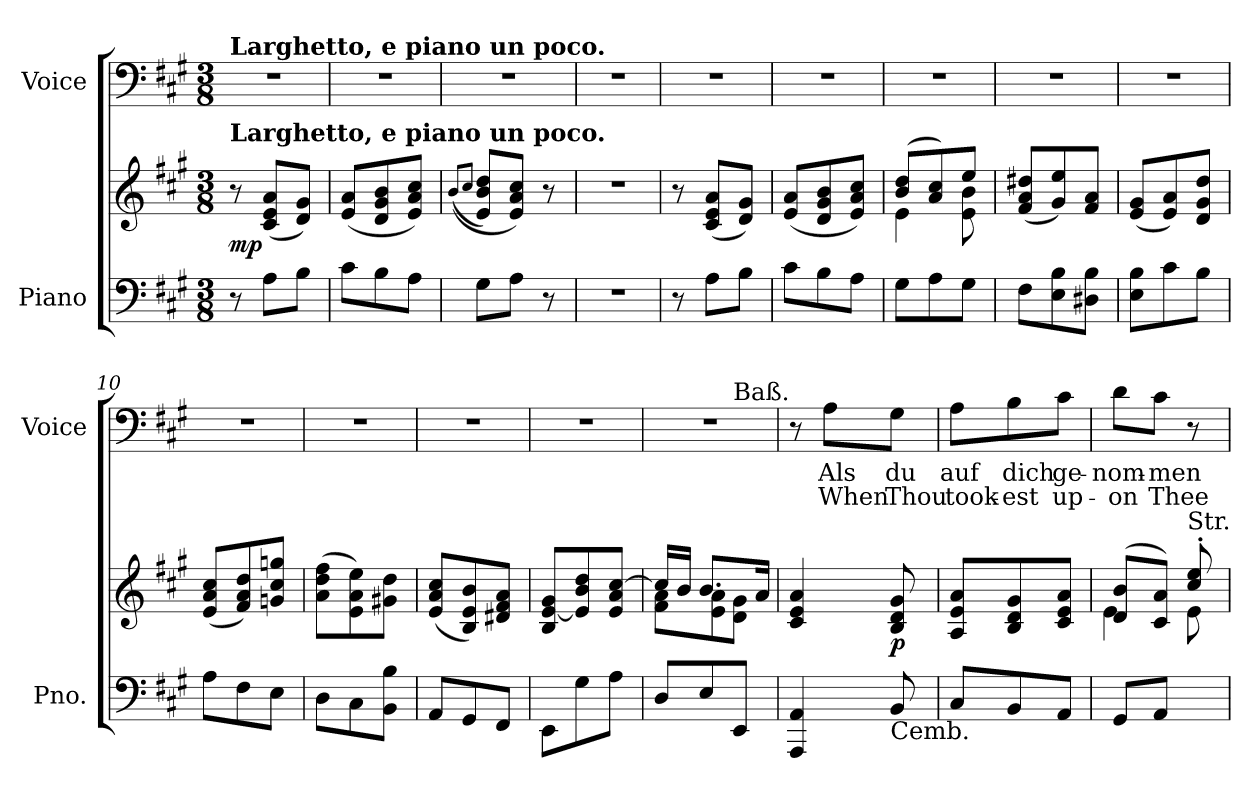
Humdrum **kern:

**kern	**kern	**dynam	**kern	**text	**text
*part2	*part2	*part2	*part1	*part1	*part1
*staff3	*staff2	*staff2/3	*staff1	*staff1	*staff1
*I"Piano	*	*	*I"Voice	*	*
*I'Pno.	*	*	*I'Voice	*	*
!!LO:PB:g=z
*clefF4	*clefG2	*	*clefF4	*	*
*k[f#c#g#]	*k[f#c#g#]	*	*k[f#c#g#]	*	*
*A:	*A:	*	*A:	*	*
*M3/8	*M3/8	*	*M3/8	*	*
=1	=1	=1	=1	=1	=1
!	!	!	!LO:TX:a:B:t=Larghetto, e piano un poco.	!	!
!	!LO:TX:a:B:t=Larghetto, e piano un poco.	!	!	!	!
!	!	!	!LO:N:vis=1	!	!
8r	8r	mp	4.r	.	.
8Ai\L	(8c#i/ 8ei 8aiL	.	.	.	.
8Bi\J	8di/ 8g#iJ)	.	.	.	.
=2	=2	=2	=2	=2	=2
!	!	!	!LO:N:vis=1	!	!
8c#i\L	(8ei/ 8aiL	.	4.r	.	.
8Bi\	8di/ 8g#i 8bi	.	.	.	.
8Ai\J	8ei/ 8ai 8cc#iJ)	.	.	.	.
=3	=3	=3	=3	=3	=3
.	((8qbi/L	.	.	.	.
.	8qcc#i/J	.	.	.	.
!	!	!	!LO:N:vis=1	!	!
8G#i\L	8ei/ 8bi 8ddiL)	.	4.r	.	.
8Ai\J	8ei/ 8ai 8cc#iJ)	.	.	.	.
8r	8r	.	.	.	.
=4	=4	=4	=4	=4	=4
!LO:N:vis=1	!LO:N:vis=1	!	!LO:N:vis=1	!	!
4.r	4.r	.	4.r	.	.
=5	=5	=5	=5	=5	=5
!	!	!	!LO:N:vis=1	!	!
8r	8r	.	4.r	.	.
8Ai\L	(8c#i/ 8ei 8aiL	.	.	.	.
8Bi\J	8di/ 8g#iJ)	.	.	.	.
=6	=6	=6	=6	=6	=6
!	!	!	!LO:N:vis=1	!	!
8c#i\L	(8ei/ 8aiL	.	4.r	.	.
8Bi\	8di/ 8g#i 8bi	.	.	.	.
8Ai\J	8ei/ 8ai 8cc#iJ)	.	.	.	.
=7	=7	=7	=7	=7	=7
*	*^	*	*	*	*
!	!	!	!	!LO:N:vis=1	!	!
8G#i\L	(8bi/ 8ddiL	4ei\	.	4.r	.	.
8Ai\	8ai/ 8cc#i)	.	.	.	.	.
8G#i\J	8eei/J	8ei\ 8bi	.	.	.	.
=8	=8	=8	=8	=8	=8	=8
!	!	!	!	!LO:N:vis=1	!	!
*	*v	*v	*	*	*	*
8F#i\L	(8f#i/ 8ai 8dd#XiL	.	4.r	.	.
8Ei\ 8Bi	8g#i/ 8eei)	.	.	.	.
8D#Xi\ 8BiJ	8f#i/ 8aiJ	.	.	.	.
=9	=9	=9	=9	=9	=9
!	!	!	!LO:N:vis=1	!	!
8Ei\ 8BiL	(8ei/ 8g#iL	.	4.r	.	.
8c#i\	8ei/ 8ai)	.	.	.	.
8Bi\J	8di/ 8g#i 8ddiJ	.	.	.	.
=10	=10	=10	=10	=10	=10
!	!	!	!LO:N:vis=1	!	!
8Ai\L	(8ei/ 8ai 8cc#iL	.	4.r	.	.
8F#i\	8f#i/ 8ai 8ddi)	.	.	.	.
8Ei\J	8gni/ 8cc#i 8ggniJ	.	.	.	.
=11	=11	=11	=11	=11	=11
!	!	!	!LO:N:vis=1	!	!
8Di\L	(8ai\ 8ddi 8ff#iL	.	4.r	.	.
8C#i\	8ei\ 8ai 8eei)	.	.	.	.
8BBi\ 8BiJ	8g#Xi\ 8ddiJ	.	.	.	.
=12	=12	=12	=12	=12	=12
!	!	!	!LO:N:vis=1	!	!
8AAi/L	(8ei/ 8ai 8cc#iL	.	4.r	.	.
8GG#i/	8Bi/ 8ei 8bi)	.	.	.	.
8FF#i/J	8d#Xi/ 8f#i 8aiJ	.	.	.	.
!!LO:LB:g=z
=13	=13	=13	=13	=13	=13
!	!	!	!LO:N:vis=1	!	!
8EEi\L	8Bi/ [8ei 8g#iL	.	4.r	.	.
8G#i\	8ei/] 8bi 8ddi	.	.	.	.
8Ai\J	8ei/ 8ai [8cc#iJ	.	.	.	.
=14	=14	=14	=14	=14	=14
*	*^	*	*	*	*
!	!	!	!	!LO:N:vis=1	!	!
*	*	*	*	*^	*	*
8Di/L	16cc#i/LL]	8f#i\ 8aiL	.	4.r	4ryy	.	.
.	16bi/JJ	.	.	.	.	.	.
8Ei/	8.bi/L	8ei\ 8ai	.	.	.	.	.
!	!	!	!	!	!LO:TX:a:t=Baß.	!	!
8EEi/J	.	8di\ 8g#iJ	.	.	8ryy	.	.
.	16ai/Jk	.	.	.	.	.	.
*	*v	*v	*	*	*	*	*
*	*	*	*v	*v	*	*
=15	=15	=15	=15	=15	=15
4AAAi/ 4AAi	4c#i/ 4ei 4ai	.	8r	.	.
!	!	!	!	!LO:LY:b:color=#000000	!LO:LY:b:color=#000000
.	.	.	8Ai\L	Als	When
!LO:TX:b:t=Cemb.	!	!	!	!	!
!	!	!	!	!LO:LY:b:color=#000000	!LO:LY:b:color=#000000
8BBi/	8Bi/ 8di 8g#i	p	8G#i\J	du	Thou
=16	=16	=16	=16	=16	=16
!	!	!	!	!LO:LY:b:color=#000000	!LO:LY:b:color=#000000
8C#i/L	8Ai/ 8ei 8aiL	.	8Ai\L	auf	took-
!	!	!	!	!LO:LY:b:color=#000000	!LO:LY:b:color=#000000
8BBi/	8Bi/ 8di 8g#i	.	8Bi\	dich	-est
!	!	!	!	!LO:LY:b:color=#000000	!LO:LY:b:color=#000000
8AAi/J	8c#i/ 8ei 8aiJ	.	8c#i\J	ge-	up-
=17	=17	=17	=17	=17	=17
*	*^	*	*	*	*
!	!	!	!	!	!LO:LY:b:color=#000000	!LO:LY:b:color=#000000
8GG#i/L	(8di/ 8biL	4ei\	.	8di\L	-nom-	-on
!	!	!	!	!	!LO:LY:b:color=#000000	!LO:LY:b:color=#000000
8AAi/J	8c#i/ 8aiJ)	.	.	8c#i\J	-men	Thee
!	!LO:TX:a:t=Str.	!	!	!	!	!
8ryy	8cc#i/' 8eei'	8ei\	.	8r	.	.
*	*v	*v	*	*	*	*
=	=	=	=	=	=
*-	*-	*-	*-	*-	*-
